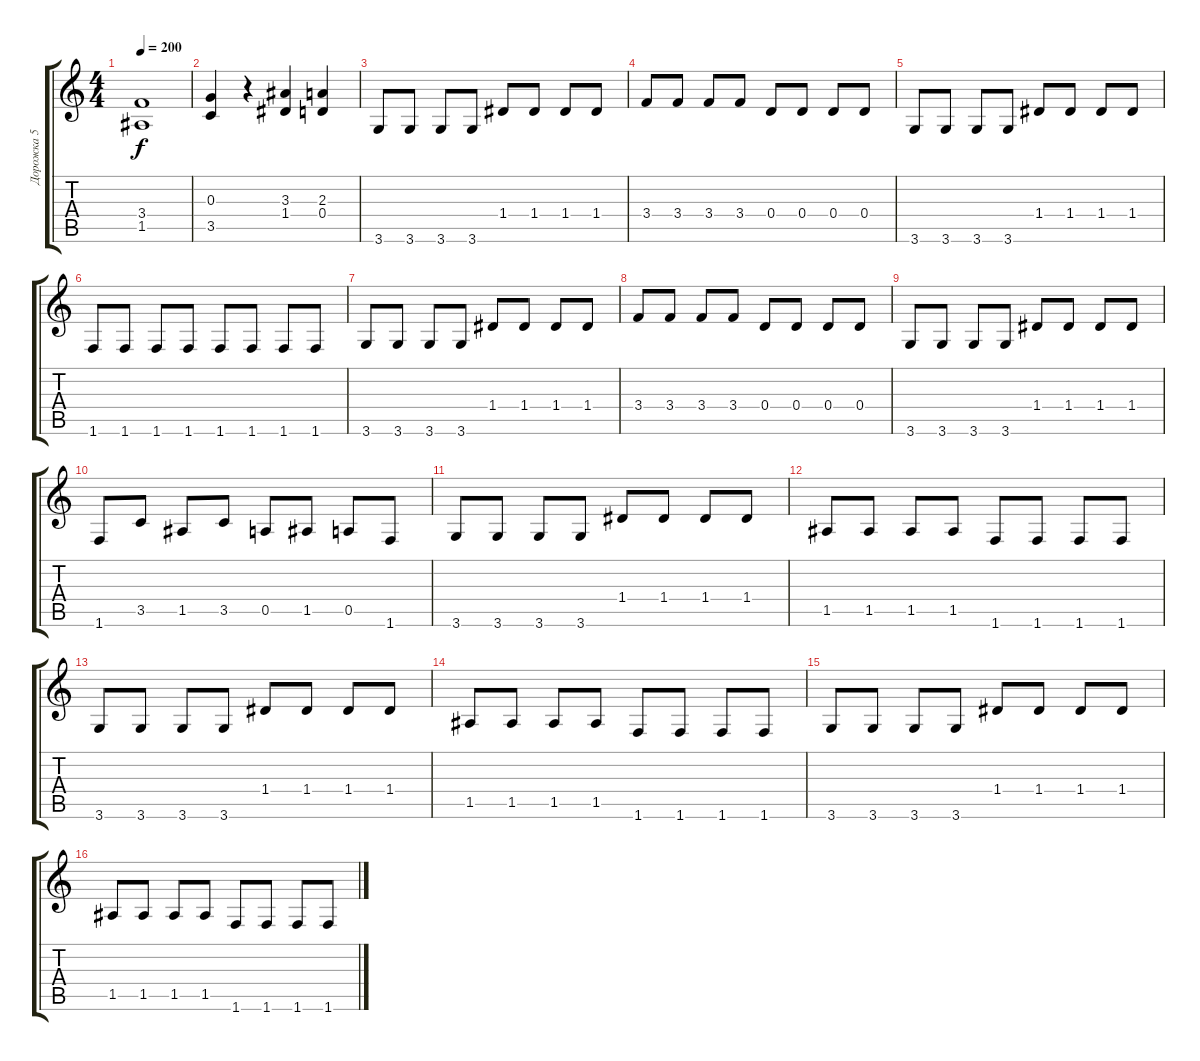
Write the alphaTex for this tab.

\track ("Дорожка 5" "Дорожка 5") {instrument distortionguitar}
\staff {score tabs}
\tuning (E4 B3 G3 D3 A2 E2) {hide}
\ts (4 4)
\tempo 200
\clef g2
\ks c
(3.4 1.5).1{dy f} |
(0.3 3.5).4 r.4 (3.3 1.4).4 (2.3 0.4).4 |
3.6.8 3.6.8 3.6.8 3.6.8 1.4.8 1.4.8 1.4.8 1.4.8 |
3.4.8 3.4.8 3.4.8 3.4.8 0.4.8 0.4.8 0.4.8 0.4.8 |
3.6.8 3.6.8 3.6.8 3.6.8 1.4.8 1.4.8 1.4.8 1.4.8 |
1.6.8 1.6.8 1.6.8 1.6.8 1.6.8 1.6.8 1.6.8 1.6.8 |
3.6.8 3.6.8 3.6.8 3.6.8 1.4.8 1.4.8 1.4.8 1.4.8 |
3.4.8 3.4.8 3.4.8 3.4.8 0.4.8 0.4.8 0.4.8 0.4.8 |
3.6.8 3.6.8 3.6.8 3.6.8 1.4.8 1.4.8 1.4.8 1.4.8 |
1.6.8 3.5.8 1.5.8 3.5.8 0.5.8 1.5.8 0.5.8 1.6.8 |
3.6.8 3.6.8 3.6.8 3.6.8 1.4.8 1.4.8 1.4.8 1.4.8 |
1.5.8 1.5.8 1.5.8 1.5.8 1.6.8 1.6.8 1.6.8 1.6.8 |
3.6.8 3.6.8 3.6.8 3.6.8 1.4.8 1.4.8 1.4.8 1.4.8 |
1.5.8 1.5.8 1.5.8 1.5.8 1.6.8 1.6.8 1.6.8 1.6.8 |
3.6.8 3.6.8 3.6.8 3.6.8 1.4.8 1.4.8 1.4.8 1.4.8 |
1.5.8 1.5.8 1.5.8 1.5.8 1.6.8 1.6.8 1.6.8 1.6.8
